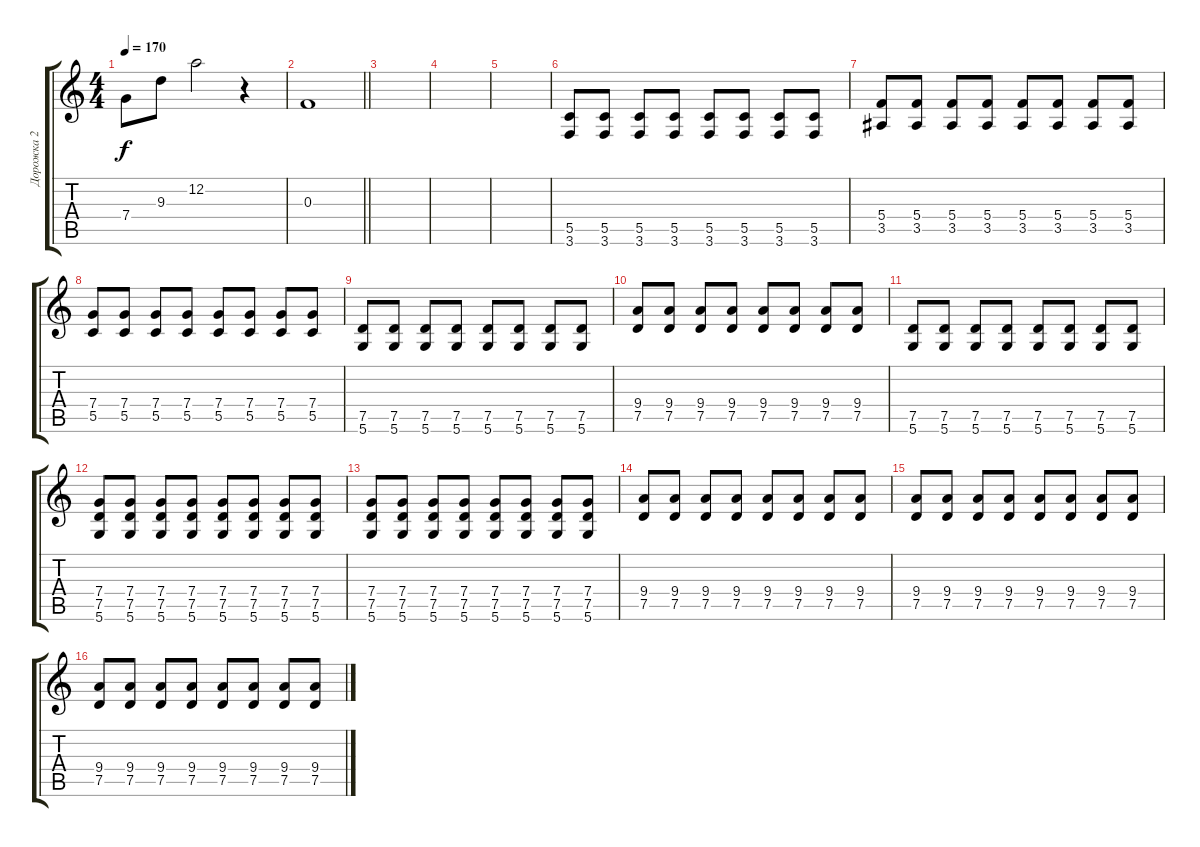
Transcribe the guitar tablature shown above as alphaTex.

\track ("Дорожка 2" "Дорожка 2") {instrument distortionguitar}
\staff {score tabs}
\tuning (D4 A3 F3 C3 G2 D2) {hide}
\ts (4 4)
\tempo 170
\clef g2
\ks c
7.4.8{dy f} 9.3.8 12.2.2 r.4 |
\barLineRight lightlight
0.3.1 |
|
|
|
(5.5 3.6).8 (5.5 3.6).8 (5.5 3.6).8 (5.5 3.6).8 (5.5 3.6).8 (5.5 3.6).8 (5.5 3.6).8 (5.5 3.6).8 |
(5.4 3.5).8 (5.4 3.5).8 (5.4 3.5).8 (5.4 3.5).8 (5.4 3.5).8 (5.4 3.5).8 (5.4 3.5).8 (5.4 3.5).8 |
(7.4 5.5).8 (7.4 5.5).8 (7.4 5.5).8 (7.4 5.5).8 (7.4 5.5).8 (7.4 5.5).8 (7.4 5.5).8 (7.4 5.5).8 |
(7.5 5.6).8 (7.5 5.6).8 (7.5 5.6).8 (7.5 5.6).8 (7.5 5.6).8 (7.5 5.6).8 (7.5 5.6).8 (7.5 5.6).8 |
(9.4 7.5).8 (9.4 7.5).8 (9.4 7.5).8 (9.4 7.5).8 (9.4 7.5).8 (9.4 7.5).8 (9.4 7.5).8 (9.4 7.5).8 |
(7.5 5.6).8 (7.5 5.6).8 (7.5 5.6).8 (7.5 5.6).8 (7.5 5.6).8 (7.5 5.6).8 (7.5 5.6).8 (7.5 5.6).8 |
(7.4 7.5 5.6).8 (7.4 7.5 5.6).8 (7.4 7.5 5.6).8 (7.4 7.5 5.6).8 (7.4 7.5 5.6).8 (7.4 7.5 5.6).8 (7.4 7.5 5.6).8 (7.4 7.5 5.6).8 |
(7.4 7.5 5.6).8 (7.4 7.5 5.6).8 (7.4 7.5 5.6).8 (7.4 7.5 5.6).8 (7.4 7.5 5.6).8 (7.4 7.5 5.6).8 (7.4 7.5 5.6).8 (7.4 7.5 5.6).8 |
(9.4 7.5).8 (9.4 7.5).8 (9.4 7.5).8 (9.4 7.5).8 (9.4 7.5).8 (9.4 7.5).8 (9.4 7.5).8 (9.4 7.5).8 |
(9.4 7.5).8 (9.4 7.5).8 (9.4 7.5).8 (9.4 7.5).8 (9.4 7.5).8 (9.4 7.5).8 (9.4 7.5).8 (9.4 7.5).8 |
(9.4 7.5).8 (9.4 7.5).8 (9.4 7.5).8 (9.4 7.5).8 (9.4 7.5).8 (9.4 7.5).8 (9.4 7.5).8 (9.4 7.5).8
